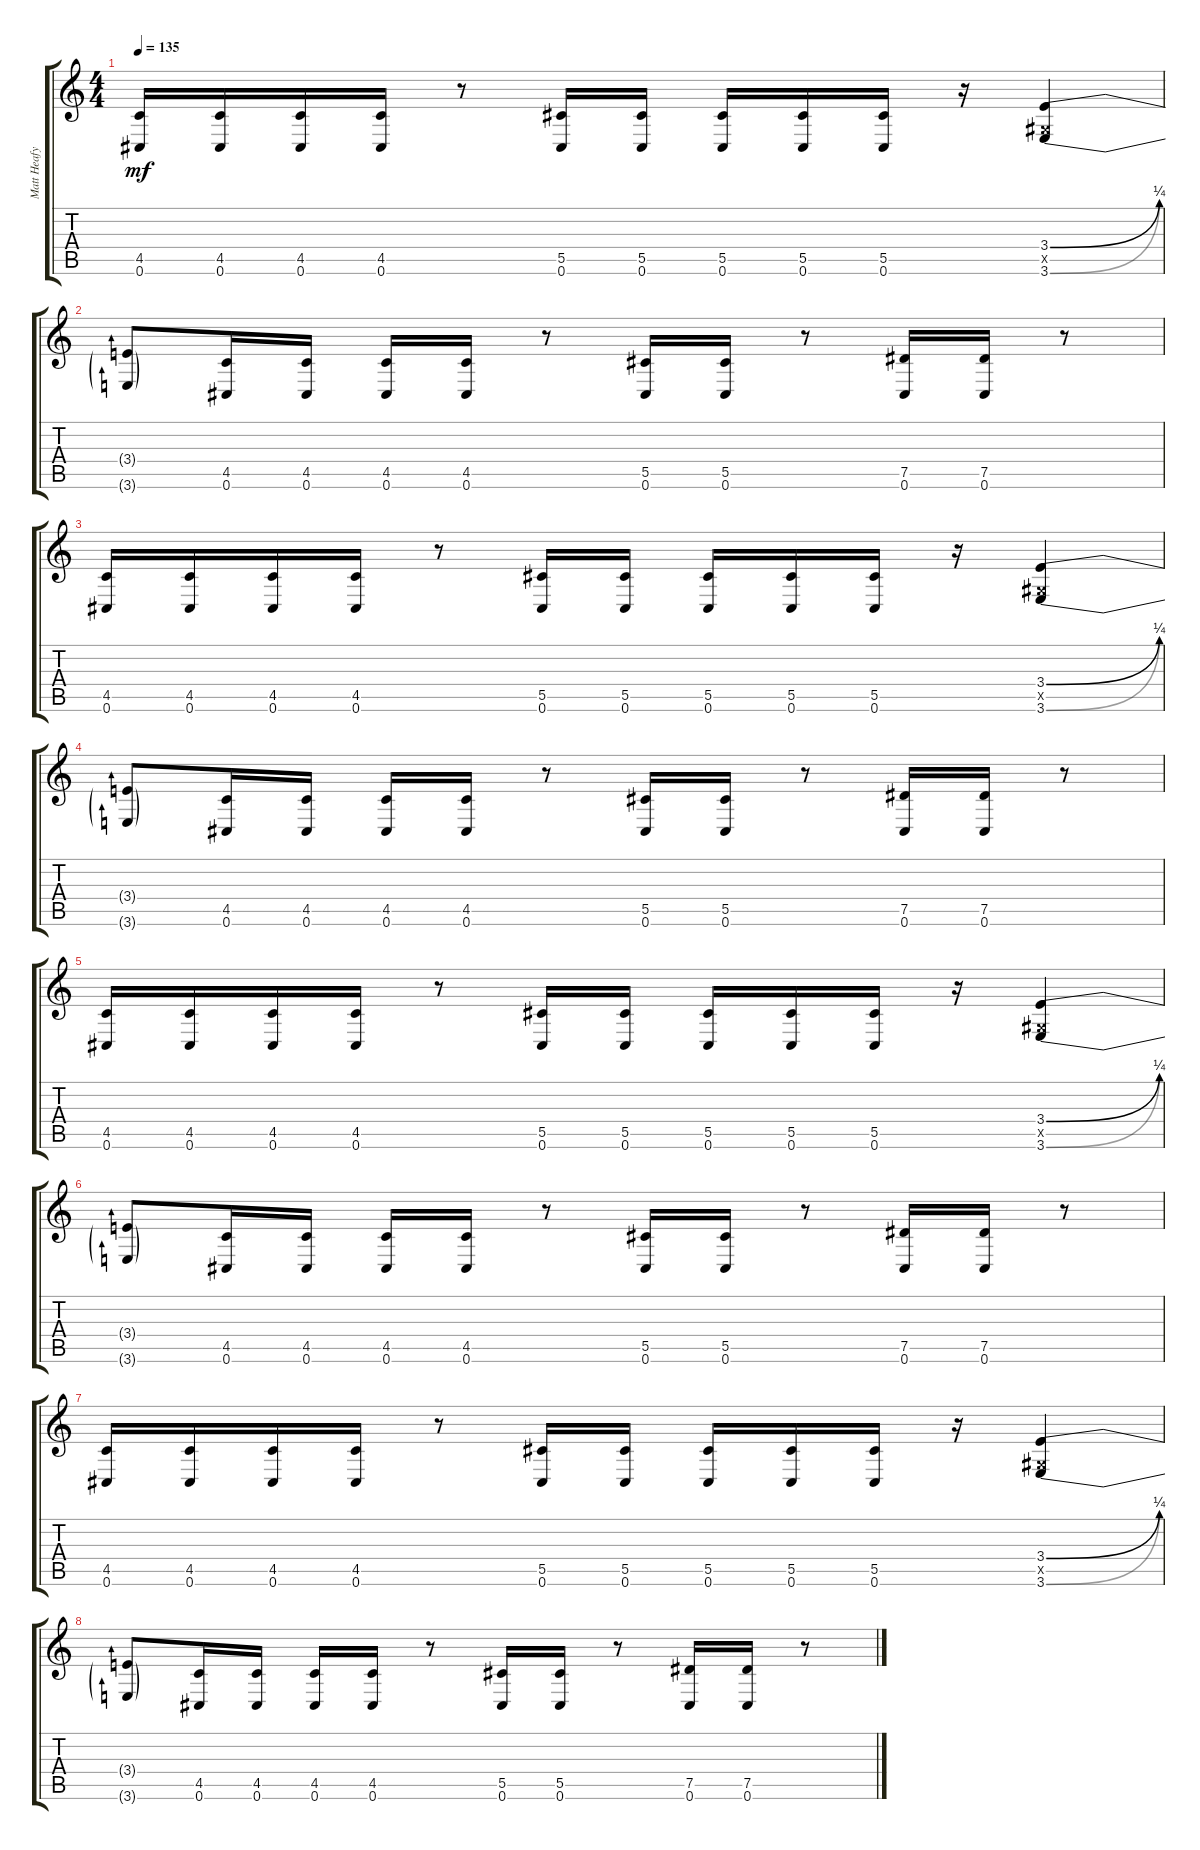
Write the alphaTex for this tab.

\track ("Matt Heafy" "Matt Heafy") {instrument distortionguitar}
\staff {score tabs}
\tuning (Eb4 Bb3 Gb3 Db3 Ab2 Db2) {hide}
\ts (4 4)
\tempo 135
\clef g2
\ks c
(4.5 0.6).16{dy mf} (4.5 0.6).16 (4.5 0.6).16 (4.5 0.6).16 r.8 (5.5 0.6).16 (5.5 0.6).16 (5.5 0.6).16 (5.5 0.6).16 (5.5 0.6).16 r.16 (3.4{be (bend 0 0 60 1)} 0.5{x} 3.6{be (bend 0 0 60 1)}).4 |
(3.4{t} 3.6{t}).8 (4.5 0.6).16 (4.5 0.6).16 (4.5 0.6).16 (4.5 0.6).16 r.8 (5.5 0.6).16 (5.5 0.6).16 r.8 (7.5 0.6).16 (7.5 0.6).16 r.8 |
(4.5 0.6).16 (4.5 0.6).16 (4.5 0.6).16 (4.5 0.6).16 r.8 (5.5 0.6).16 (5.5 0.6).16 (5.5 0.6).16 (5.5 0.6).16 (5.5 0.6).16 r.16 (3.4{be (bend 0 0 60 1)} 0.5{x} 3.6{be (bend 0 0 60 1)}).4 |
(3.4{t} 3.6{t}).8 (4.5 0.6).16 (4.5 0.6).16 (4.5 0.6).16 (4.5 0.6).16 r.8 (5.5 0.6).16 (5.5 0.6).16 r.8 (7.5 0.6).16 (7.5 0.6).16 r.8 |
(4.5 0.6).16 (4.5 0.6).16 (4.5 0.6).16 (4.5 0.6).16 r.8 (5.5 0.6).16 (5.5 0.6).16 (5.5 0.6).16 (5.5 0.6).16 (5.5 0.6).16 r.16 (3.4{be (bend 0 0 60 1)} 0.5{x} 3.6{be (bend 0 0 60 1)}).4 |
(3.4{t} 3.6{t}).8 (4.5 0.6).16 (4.5 0.6).16 (4.5 0.6).16 (4.5 0.6).16 r.8 (5.5 0.6).16 (5.5 0.6).16 r.8 (7.5 0.6).16 (7.5 0.6).16 r.8 |
(4.5 0.6).16 (4.5 0.6).16 (4.5 0.6).16 (4.5 0.6).16 r.8 (5.5 0.6).16 (5.5 0.6).16 (5.5 0.6).16 (5.5 0.6).16 (5.5 0.6).16 r.16 (3.4{be (bend 0 0 60 1)} 0.5{x} 3.6{be (bend 0 0 60 1)}).4 |
(3.4{t} 3.6{t}).8 (4.5 0.6).16 (4.5 0.6).16 (4.5 0.6).16 (4.5 0.6).16 r.8 (5.5 0.6).16 (5.5 0.6).16 r.8 (7.5 0.6).16 (7.5 0.6).16 r.8
